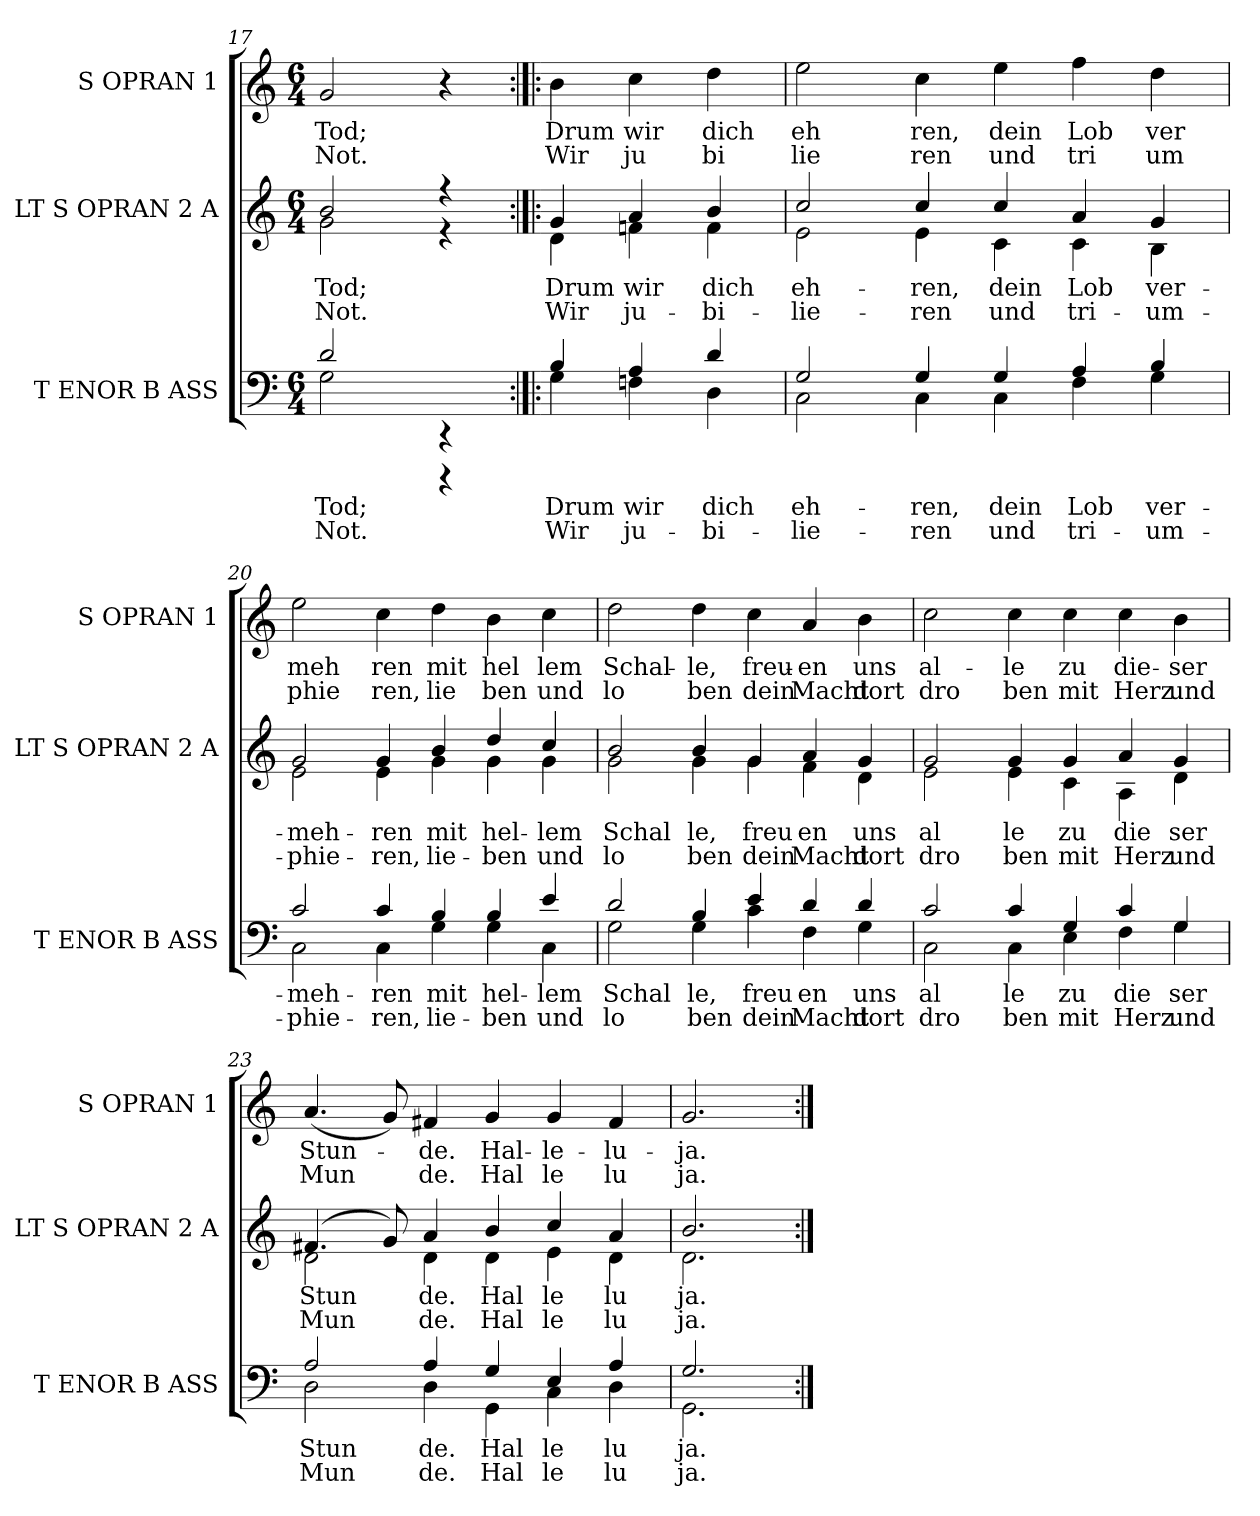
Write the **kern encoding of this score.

**kern	**text	**text	**kern	**text	**text	**kern	**text	**text
*part3	*part3	*part3	*part2	*part2	*part2	*part1	*part1	*part1
*staff3	*staff3	*staff3	*staff2	*staff2	*staff2	*staff1	*staff1	*staff1
*I"T ENOR  B ASS	*	*	*I"LT  S OPRAN 2  A	*	*	*I"S OPRAN 1	*	*
*I'T ENOR  B ASS	*	*	*I'LT  S OPRAN 2  A	*	*	*I'S OPRAN 1	*	*
!!LO:LB:g=z
*clefF4	*	*	*clefG2	*	*	*clefG2	*	*
*M6/4	*	*	*M6/4	*	*	*M6/4	*	*
=17	=17	=17	=17	=17	=17	=17	=17	=17
!	!LO:LY:b:cj	!LO:LY:b:cj	!	!LO:LY:b:cj	!LO:LY:b:cj	!	!LO:LY:b:cj	!LO:LY:b:cj
*^	*	*	*^	*	*	*	*	*
2d/	2G\	Tod;	Not.	2b/	2g\	Tod;	Not.	2g/	Tod;	Not.
4rCC	4rBBBB	.	.	4rff	4re	.	.	4r	.	.
=18:|!|:	=18:|!|:	=18:|!|:	=18:|!|:	=18:|!|:	=18:|!|:	=18:|!|:	=18:|!|:	=18:|!|:	=18:|!|:	=18:|!|:
!	!	!LO:LY:b:cj	!LO:LY:b:cj	!	!	!LO:LY:b:cj	!LO:LY:b:cj	!	!LO:LY:b:cj	!LO:LY:b:cj
4G\	4B/	Drum	Wir	4d\	4g/	Drum	Wir	4b\	Drum	Wir
!	!	!LO:LY:b:cj	!LO:LY:b:cj	!	!	!LO:LY:b:cj	!LO:LY:b:cj	!	!LO:LY:b:cj	!LO:LY:b:cj
4Fn\	4A/	wir	ju-	4fn\	4a/	wir	ju-	4cc\	wir	ju
!	!	!LO:LY:b:cj	!LO:LY:b:cj	!	!	!LO:LY:b:cj	!LO:LY:b:cj	!	!LO:LY:b:cj	!LO:LY:b:cj
4D\	4d/	-dich	bi-	4f\	4b/	-dich	bi-	4dd\	dich	bi
=19	=19	=19	=19	=19	=19	=19	=19	=19	=19	=19
!	!	!LO:LY:b:cj	!LO:LY:b:cj	!	!	!LO:LY:b:cj	!LO:LY:b:cj	!	!LO:LY:b:cj	!LO:LY:b:cj
2G/	2C\	-eh-	-lie-	2cc/	2e\	-eh-	-lie-	2ee\	eh	lie
!	!	!LO:LY:b:cj	!LO:LY:b:cj	!	!	!LO:LY:b:cj	!LO:LY:b:cj	!	!LO:LY:b:cj	!LO:LY:b:cj
4G/	4C\	-ren,	ren	4cc/	4e\	-ren,	ren	4cc\	ren,	ren
!	!	!LO:LY:b:cj	!LO:LY:b:cj	!	!	!LO:LY:b:cj	!LO:LY:b:cj	!	!LO:LY:b:cj	!LO:LY:b:cj
4G/	4C\	dein	und	4cc/	4c\	dein	und	4ee\	dein	und
!	!	!LO:LY:b:cj	!LO:LY:b:cj	!	!	!LO:LY:b:cj	!LO:LY:b:cj	!	!LO:LY:b:cj	!LO:LY:b:cj
4A/	4F\	Lob	tri-	4a/	4c\	Lob	tri-	4ff\	Lob	tri
!	!	!LO:LY:b:cj	!LO:LY:b:cj	!	!	!LO:LY:b:cj	!LO:LY:b:cj	!	!LO:LY:b:cj	!LO:LY:b:cj
4B/	4G\	-ver-	-um-	4g/	4B\	-ver-	-um-	4dd\	ver	um
=20	=20	=20	=20	=20	=20	=20	=20	=20	=20	=20
!	!	!LO:LY:b:cj	!LO:LY:b:cj	!	!	!LO:LY:b:cj	!LO:LY:b:cj	!	!LO:LY:b:cj	!LO:LY:b:cj
2c/	2C\	-meh-	-phie-	2g/	2e\	-meh-	-phie-	2ee\	meh	phie
!	!	!LO:LY:b:cj	!LO:LY:b:cj	!	!	!LO:LY:b:cj	!LO:LY:b:cj	!	!LO:LY:b:cj	!LO:LY:b:cj
4c/	4C\	-ren	ren,	4g/	4e\	-ren	ren,	4cc\	ren	ren,
!	!	!LO:LY:b:cj	!LO:LY:b:cj	!	!	!LO:LY:b:cj	!LO:LY:b:cj	!	!LO:LY:b:cj	!LO:LY:b:cj
4B/	4G\	mit	lie-	4b/	4g\	mit	lie-	4dd\	mit	lie
!	!	!LO:LY:b:cj	!LO:LY:b:cj	!	!	!LO:LY:b:cj	!LO:LY:b:cj	!	!LO:LY:b:cj	!LO:LY:b:cj
4B/	4G\	-hel-	-ben	4dd/	4g\	-hel-	-ben	4b\	hel	ben
!	!	!LO:LY:b:cj	!LO:LY:b:cj	!	!	!LO:LY:b:cj	!LO:LY:b:cj	!	!LO:LY:b:cj	!LO:LY:b:cj
4e/	4C\	lem	und	4cc/	4g\	lem	und	4cc\	lem	und
!!LO:LB:g=z
=21	=21	=21	=21	=21	=21	=21	=21	=21	=21	=21
!	!	!LO:LY:b:cj	!LO:LY:b:cj	!	!	!LO:LY:b:cj	!LO:LY:b:cj	!	!LO:LY:b:cj	!LO:LY:b:cj
2d/	2G\	Schal	lo	2b/	2g\	Schal	lo	2dd\	Schal-	-lo
!	!	!LO:LY:b:cj	!LO:LY:b:cj	!	!	!LO:LY:b:cj	!LO:LY:b:cj	!	!LO:LY:b:cj	!LO:LY:b:cj
4B/	4G\	le,	ben	4b/	4g\	le,	ben	4dd\	le,	ben
!	!	!LO:LY:b:cj	!LO:LY:b:cj	!	!	!LO:LY:b:cj	!LO:LY:b:cj	!	!LO:LY:b:cj	!LO:LY:b:cj
4e/	4c\	freu	dein	4g/	4g\	freu	dein	4cc\	freu-	-dein
!	!	!LO:LY:b:cj	!LO:LY:b:cj	!	!	!LO:LY:b:cj	!LO:LY:b:cj	!	!LO:LY:b:cj	!LO:LY:b:cj
4d/	4F\	en	Macht	4a/	4f\	en	Macht	4a/	en	Macht
!	!	!LO:LY:b:cj	!LO:LY:b:cj	!	!	!LO:LY:b:cj	!LO:LY:b:cj	!	!LO:LY:b:cj	!LO:LY:b:cj
4d/	4G\	uns	dort	4g/	4d\	uns	dort	4b\	uns	dort
=22	=22	=22	=22	=22	=22	=22	=22	=22	=22	=22
!	!	!LO:LY:b:cj	!LO:LY:b:cj	!	!	!LO:LY:b:cj	!LO:LY:b:cj	!	!LO:LY:b:cj	!LO:LY:b:cj
2c/	2C\	al	dro	2g/	2e\	al	dro	2cc\	al-	-dro
!	!	!LO:LY:b:cj	!LO:LY:b:cj	!	!	!LO:LY:b:cj	!LO:LY:b:cj	!	!LO:LY:b:cj	!LO:LY:b:cj
4c/	4C\	le	ben	4g/	4e\	le	ben	4cc\	le	ben
!	!	!LO:LY:b:cj	!LO:LY:b:cj	!	!	!LO:LY:b:cj	!LO:LY:b:cj	!	!LO:LY:b:cj	!LO:LY:b:cj
4G/	4E\	zu	mit	4g/	4c\	zu	mit	4cc\	zu	mit
!	!	!LO:LY:b:cj	!LO:LY:b:cj	!	!	!LO:LY:b:cj	!LO:LY:b:cj	!	!LO:LY:b:cj	!LO:LY:b:cj
4c/	4F\	die	Herz	4a/	4A\	die	Herz	4cc\	die-	-Herz
!	!	!LO:LY:b:cj	!LO:LY:b:cj	!	!	!LO:LY:b:cj	!LO:LY:b:cj	!	!LO:LY:b:cj	!LO:LY:b:cj
4G/	4G\	ser	und	4g/	4d\	ser	und	4b\	ser	und
=23	=23	=23	=23	=23	=23	=23	=23	=23	=23	=23
!	!	!LO:LY:b:cj	!LO:LY:b:cj	!	!	!LO:LY:b:cj	!LO:LY:b:cj	!	!LO:LY:b	!LO:LY:b
2A/	2D\	Stun	Mun	(>4.f#X/	2d\	Stun	Mun	(<4.a/	Stun-	-Mun
.	.	.	.	8g/)	.	.	.	8g/)	.	.
!	!	!LO:LY:b:cj	!LO:LY:b:cj	!	!	!LO:LY:b:cj	!LO:LY:b:cj	!	!LO:LY:b:cj	!LO:LY:b:cj
4A/	4D\	de.	de.	4a/	4d\	de.	de.	4f#X/	de.	de.
!	!	!LO:LY:b:cj	!LO:LY:b:cj	!	!	!LO:LY:b:cj	!LO:LY:b:cj	!	!LO:LY:b:cj	!LO:LY:b:cj
4G/	4GG\	Hal	Hal	4b/	4d\	Hal	Hal	4g/	Hal-	-Hal
!	!	!LO:LY:b:cj	!LO:LY:b:cj	!	!	!LO:LY:b:cj	!LO:LY:b:cj	!	!LO:LY:b:cj	!LO:LY:b:cj
4E/	4C\	le	le	4cc/	4e\	le	le	4g/	le-	-le
!	!	!LO:LY:b:cj	!LO:LY:b:cj	!	!	!LO:LY:b:cj	!LO:LY:b:cj	!	!LO:LY:b:cj	!LO:LY:b:cj
4A/	4D\	lu	lu	4a/	4d\	lu	lu	4f#/	lu-	-lu
=24	=24	=24	=24	=24	=24	=24	=24	=24	=24	=24
!	!	!LO:LY:b:cj	!LO:LY:b:cj	!	!	!LO:LY:b:cj	!LO:LY:b:cj	!	!LO:LY:b:cj	!LO:LY:b:cj
2.GG\	2.G/	ja.	ja.	2.d\	2.b/	ja.	ja.	2.g/	ja.	ja.
*v	*v	*	*	*	*	*	*	*	*	*
*	*	*	*v	*v	*	*	*	*	*
=:|!	=:|!	=:|!	=:|!	=:|!	=:|!	=:|!	=:|!	=:|!
*-	*-	*-	*-	*-	*-	*-	*-	*-
